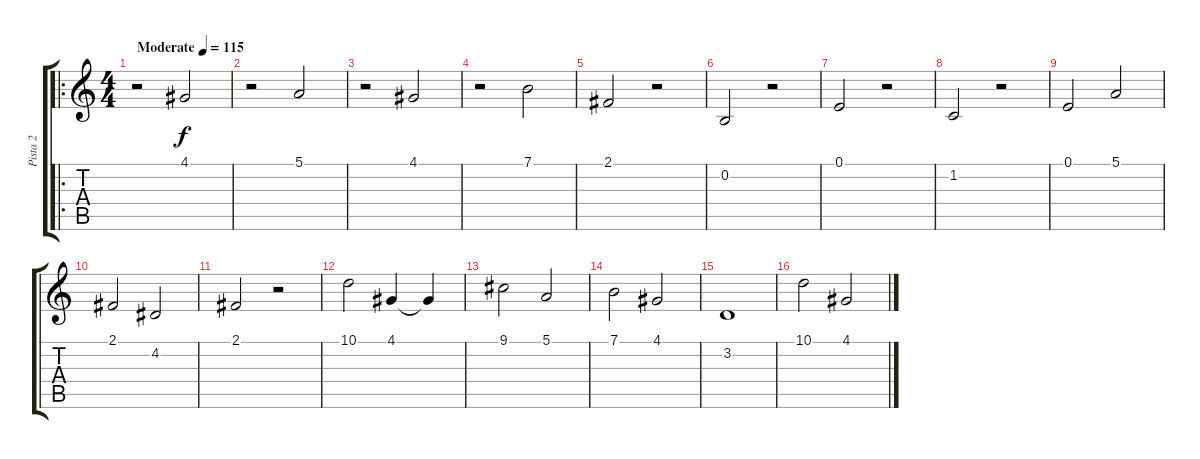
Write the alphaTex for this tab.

\track ("Pista 2" "Pista 2") {instrument acousticgrandpiano}
\staff {score tabs}
\tuning (E4 B3 G3 D3 A2 E2) {hide}
\ro
\ts (4 4)
\tempo (115 "Moderate")
\clef g2
\ks c
r.2{dy f instrument acousticgrandpiano} 4.1.2 |
r.2 5.1.2 |
r.2 4.1.2 |
r.2 7.1.2 |
2.1.2 r.2 |
0.2.2 r.2 |
0.1.2 r.2 |
1.2.2 r.2 |
0.1.2 5.1.2 |
2.1.2 4.2.2 |
2.1.2 r.2 |
10.1.2 4.1.4 4.1{t}.4 |
9.1.2 5.1.2 |
7.1.2 4.1.2 |
3.2.1 |
10.1.2 4.1.2
